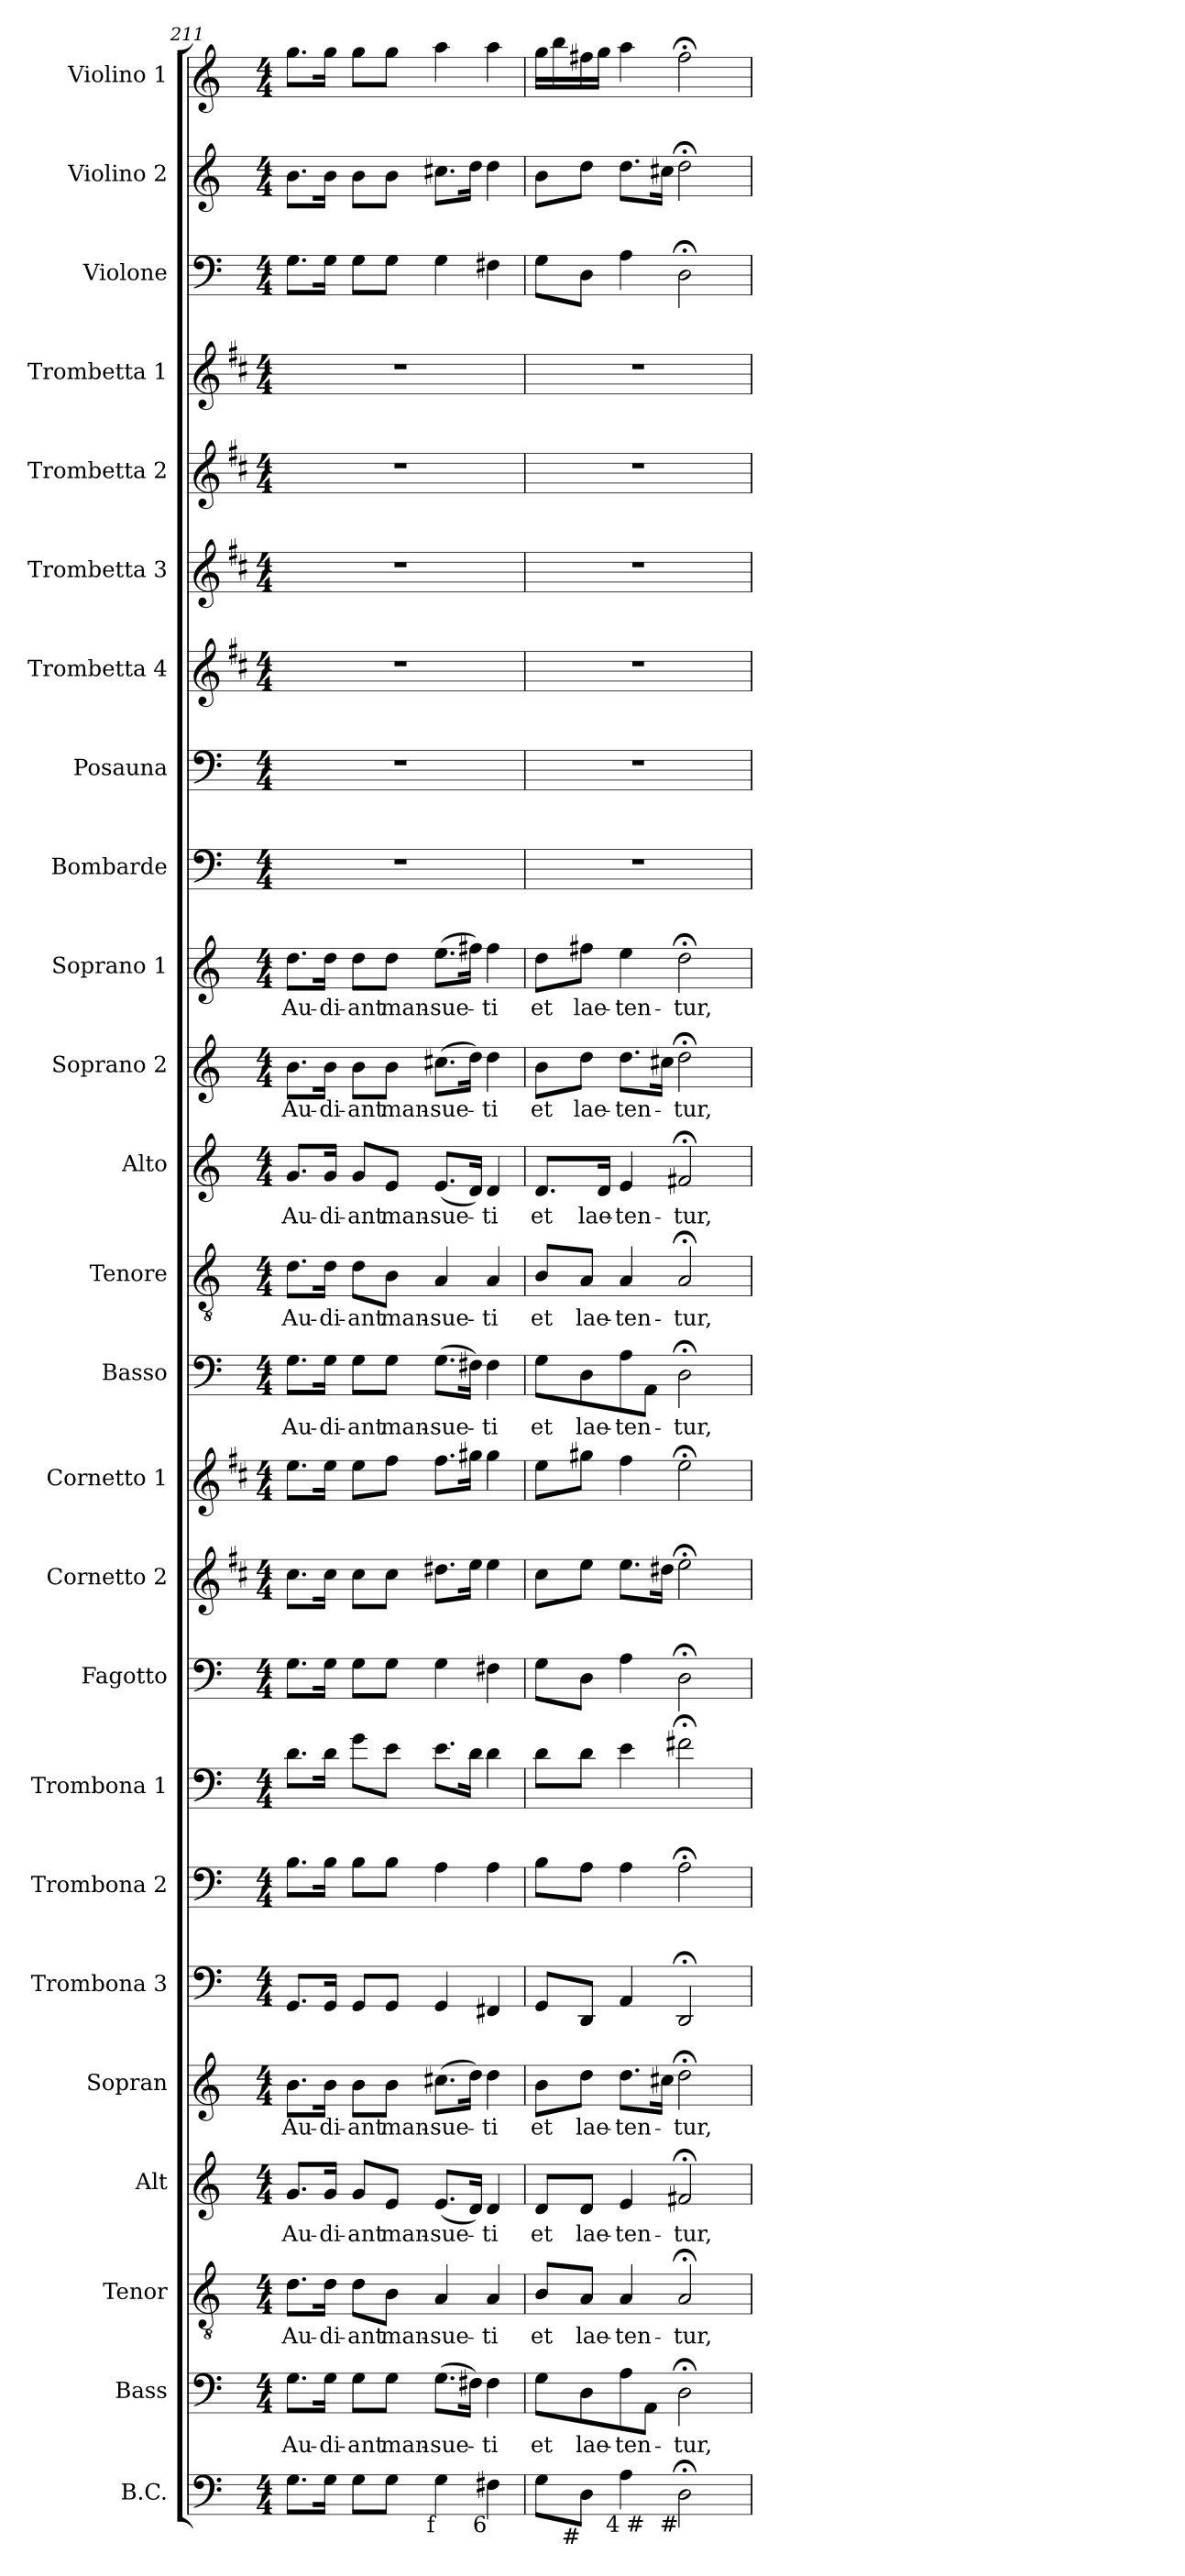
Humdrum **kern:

**kern	**kern	**text	**kern	**text	**kern	**text	**kern	**text	**kern	**kern	**kern	**kern	**kern	**kern	**kern	**text	**kern	**text	**kern	**text	**kern	**text	**kern	**text	**kern	**kern	**kern	**kern	**kern	**kern	**kern	**kern	**kern
*part25	*part24	*part24	*part23	*part23	*part22	*part22	*part21	*part21	*part20	*part19	*part18	*part17	*part16	*part15	*part14	*part14	*part13	*part13	*part12	*part12	*part11	*part11	*part10	*part10	*part9	*part8	*part7	*part6	*part5	*part4	*part3	*part2	*part1
*staff25	*staff24	*staff24	*staff23	*staff23	*staff22	*staff22	*staff21	*staff21	*staff20	*staff19	*staff18	*staff17	*staff16	*staff15	*staff14	*staff14	*staff13	*staff13	*staff12	*staff12	*staff11	*staff11	*staff10	*staff10	*staff9	*staff8	*staff7	*staff6	*staff5	*staff4	*staff3	*staff2	*staff1
*I"B.C.	*I"Bass	*	*I"Tenor	*	*I"Alt	*	*I"Sopran	*	*I"Trombona 3	*I"Trombona 2	*I"Trombona 1	*I"Fagotto	*I"Cornetto 2	*I"Cornetto 1	*I"Basso	*	*I"Tenore	*	*I"Alto	*	*I"Soprano 2	*	*I"Soprano 1	*	*I"Bombarde	*I"Posauna	*I"Trombetta 4	*I"Trombetta 3	*I"Trombetta 2	*I"Trombetta 1	*I"Violone	*I"Violino 2	*I"Violino 1
*I'B.C.	*I'B.	*	*I'T.	*	*I'A.	*	*I'S.	*	*I'Tbn. 2	*I'Tbn. 2	*I'Tbn. 1	*I'Fag.	*I'Cor. 2	*I'Cor. 1	*I'B.	*	*I'T.	*	*I'A.	*	*I'S.	*	*I'S.	*	*	*	*	*	*	*	*	*I'Vl. 2	*I'Vl. 1
!!LO:PB:g=z
*clefF4	*clefF4	*	*clefGv2	*	*clefG2	*	*clefG2	*	*clefF4	*clefF4	*clefF4	*clefF4	*clefG2	*clefG2	*clefF4	*	*clefGv2	*	*clefG2	*	*clefG2	*	*clefG2	*	*clefF4	*clefF4	*clefG2	*clefG2	*clefG2	*clefG2	*clefF4	*clefG2	*clefG2
*	*	*	*ITrd7c12	*	*	*	*	*	*	*	*	*	*ITrd1c2	*ITrd1c2	*	*	*ITrd7c12	*	*	*	*	*	*	*	*	*	*ITrd1c2	*ITrd1c2	*ITrd1c2	*ITrd1c2	*	*	*
*k[]	*k[]	*	*k[]	*	*k[]	*	*k[]	*	*k[]	*k[]	*k[]	*k[]	*k[]	*k[]	*k[]	*	*k[]	*	*k[]	*	*k[]	*	*k[]	*	*k[]	*k[]	*k[]	*k[]	*k[]	*k[]	*k[]	*k[]	*k[]
*C:	*C:	*	*C:	*	*C:	*	*C:	*	*C:	*C:	*C:	*C:	*C:	*C:	*C:	*	*C:	*	*C:	*	*C:	*	*C:	*	*C:	*C:	*C:	*C:	*C:	*C:	*C:	*C:	*C:
*M4/4	*M4/4	*	*M4/4	*	*M4/4	*	*M4/4	*	*M4/4	*M4/4	*M4/4	*M4/4	*M4/4	*M4/4	*M4/4	*	*M4/4	*	*M4/4	*	*M4/4	*	*M4/4	*	*M4/4	*M4/4	*M4/4	*M4/4	*M4/4	*M4/4	*M4/4	*M4/4	*M4/4
*MM100	*MM100	*	*MM100	*	*MM100	*	*MM100	*	*MM100	*MM100	*MM100	*MM100	*MM100	*MM100	*MM100	*	*MM100	*	*MM100	*	*MM100	*	*MM100	*	*MM100	*MM100	*MM100	*MM100	*MM100	*MM100	*MM100	*MM100	*MM100
=211	=211	=211	=211	=211	=211	=211	=211	=211	=211	=211	=211	=211	=211	=211	=211	=211	=211	=211	=211	=211	=211	=211	=211	=211	=211	=211	=211	=211	=211	=211	=211	=211	=211
!	!	!LO:LY:b:color=#000000	!	!	!	!	!	!	!	!	!	!	!	!	!	!	!	!	!	!	!	!	!	!	!	!	!	!	!	!	!	!	!
!	!	!	!	!LO:LY:b:color=#000000	!	!	!	!	!	!	!	!	!	!	!	!	!	!	!	!	!	!	!	!	!	!	!	!	!	!	!	!	!
!	!	!	!	!	!	!LO:LY:b:color=#000000	!	!	!	!	!	!	!	!	!	!	!	!	!	!	!	!	!	!	!	!	!	!	!	!	!	!	!
!	!	!	!	!	!	!	!	!LO:LY:b:color=#000000	!	!	!	!	!	!	!	!	!	!	!	!	!	!	!	!	!	!	!	!	!	!	!	!	!
!	!	!	!	!	!	!	!	!	!	!	!	!	!	!	!	!LO:LY:b:color=#000000	!	!	!	!	!	!	!	!	!	!	!	!	!	!	!	!	!
!	!	!	!	!	!	!	!	!	!	!	!	!	!	!	!	!	!	!LO:LY:b:color=#000000	!	!	!	!	!	!	!	!	!	!	!	!	!	!	!
!	!	!	!	!	!	!	!	!	!	!	!	!	!	!	!	!	!	!	!	!LO:LY:b:color=#000000	!	!	!	!	!	!	!	!	!	!	!	!	!
!	!	!	!	!	!	!	!	!	!	!	!	!	!	!	!	!	!	!	!	!	!	!LO:LY:b:color=#000000	!	!	!	!	!	!	!	!	!	!	!
!	!	!	!	!	!	!	!	!	!	!	!	!	!	!	!	!	!	!	!	!	!	!	!	!LO:LY:b:color=#000000	!	!	!	!	!	!	!	!	!
8.Gi\L	8.Gi\L	Au-	8.Di\L	Au-	8.gi/L	Au-	8.bi\L	Au-	8.GGi/L	8.Bi\L	8.di\L	8.Gi\L	8.bi\L	8.ddi\L	8.Gi\L	Au-	8.Di\L	Au-	8.gi/L	Au-	8.bi\L	Au-	8.ddi\L	Au-	1r	1r	1r	1r	1r	1r	8.Gi\L	8.bi\L	8.ggi\L
!	!	!LO:LY:b:color=#000000	!	!	!	!	!	!	!	!	!	!	!	!	!	!	!	!	!	!	!	!	!	!	!	!	!	!	!	!	!	!	!
!	!	!	!	!LO:LY:b:color=#000000	!	!	!	!	!	!	!	!	!	!	!	!	!	!	!	!	!	!	!	!	!	!	!	!	!	!	!	!	!
!	!	!	!	!	!	!LO:LY:b:color=#000000	!	!	!	!	!	!	!	!	!	!	!	!	!	!	!	!	!	!	!	!	!	!	!	!	!	!	!
!	!	!	!	!	!	!	!	!LO:LY:b:color=#000000	!	!	!	!	!	!	!	!	!	!	!	!	!	!	!	!	!	!	!	!	!	!	!	!	!
!	!	!	!	!	!	!	!	!	!	!	!	!	!	!	!	!LO:LY:b:color=#000000	!	!	!	!	!	!	!	!	!	!	!	!	!	!	!	!	!
!	!	!	!	!	!	!	!	!	!	!	!	!	!	!	!	!	!	!LO:LY:b:color=#000000	!	!	!	!	!	!	!	!	!	!	!	!	!	!	!
!	!	!	!	!	!	!	!	!	!	!	!	!	!	!	!	!	!	!	!	!LO:LY:b:color=#000000	!	!	!	!	!	!	!	!	!	!	!	!	!
!	!	!	!	!	!	!	!	!	!	!	!	!	!	!	!	!	!	!	!	!	!	!LO:LY:b:color=#000000	!	!	!	!	!	!	!	!	!	!	!
!	!	!	!	!	!	!	!	!	!	!	!	!	!	!	!	!	!	!	!	!	!	!	!	!LO:LY:b:color=#000000	!	!	!	!	!	!	!	!	!
16Gi\Jk	16Gi\Jk	-di-	16Di\Jk	-di-	16gi/Jk	-di-	16bi\Jk	-di-	16GGi/Jk	16Bi\Jk	16di\Jk	16Gi\Jk	16bi\Jk	16ddi\Jk	16Gi\Jk	-di-	16Di\Jk	-di-	16gi/Jk	-di-	16bi\Jk	-di-	16ddi\Jk	-di-	.	.	.	.	.	.	16Gi\Jk	16bi\Jk	16ggi\Jk
!	!	!LO:LY:b:color=#000000	!	!	!	!	!	!	!	!	!	!	!	!	!	!	!	!	!	!	!	!	!	!	!	!	!	!	!	!	!	!	!
!	!	!	!	!LO:LY:b:color=#000000	!	!	!	!	!	!	!	!	!	!	!	!	!	!	!	!	!	!	!	!	!	!	!	!	!	!	!	!	!
!	!	!	!	!	!	!LO:LY:b:color=#000000	!	!	!	!	!	!	!	!	!	!	!	!	!	!	!	!	!	!	!	!	!	!	!	!	!	!	!
!	!	!	!	!	!	!	!	!LO:LY:b:color=#000000	!	!	!	!	!	!	!	!	!	!	!	!	!	!	!	!	!	!	!	!	!	!	!	!	!
!	!	!	!	!	!	!	!	!	!	!	!	!	!	!	!	!LO:LY:b:color=#000000	!	!	!	!	!	!	!	!	!	!	!	!	!	!	!	!	!
!	!	!	!	!	!	!	!	!	!	!	!	!	!	!	!	!	!	!LO:LY:b:color=#000000	!	!	!	!	!	!	!	!	!	!	!	!	!	!	!
!	!	!	!	!	!	!	!	!	!	!	!	!	!	!	!	!	!	!	!	!LO:LY:b:color=#000000	!	!	!	!	!	!	!	!	!	!	!	!	!
!	!	!	!	!	!	!	!	!	!	!	!	!	!	!	!	!	!	!	!	!	!	!LO:LY:b:color=#000000	!	!	!	!	!	!	!	!	!	!	!
!	!	!	!	!	!	!	!	!	!	!	!	!	!	!	!	!	!	!	!	!	!	!	!	!LO:LY:b:color=#000000	!	!	!	!	!	!	!	!	!
8Gi\L	8Gi\L	-ant	8Di\L	-ant	8gi/L	-ant	8bi\L	-ant	8GGi/L	8Bi\L	8gi\L	8Gi\L	8bi\L	8ddi\L	8Gi\L	-ant	8Di\L	-ant	8gi/L	-ant	8bi\L	-ant	8ddi\L	-ant	.	.	.	.	.	.	8Gi\L	8bi\L	8ggi\L
!	!	!LO:LY:b:color=#000000	!	!	!	!	!	!	!	!	!	!	!	!	!	!	!	!	!	!	!	!	!	!	!	!	!	!	!	!	!	!	!
!	!	!	!	!LO:LY:b:color=#000000	!	!	!	!	!	!	!	!	!	!	!	!	!	!	!	!	!	!	!	!	!	!	!	!	!	!	!	!	!
!	!	!	!	!	!	!LO:LY:b:color=#000000	!	!	!	!	!	!	!	!	!	!	!	!	!	!	!	!	!	!	!	!	!	!	!	!	!	!	!
!	!	!	!	!	!	!	!	!LO:LY:b:color=#000000	!	!	!	!	!	!	!	!	!	!	!	!	!	!	!	!	!	!	!	!	!	!	!	!	!
!	!	!	!	!	!	!	!	!	!	!	!	!	!	!	!	!LO:LY:b:color=#000000	!	!	!	!	!	!	!	!	!	!	!	!	!	!	!	!	!
!	!	!	!	!	!	!	!	!	!	!	!	!	!	!	!	!	!	!LO:LY:b:color=#000000	!	!	!	!	!	!	!	!	!	!	!	!	!	!	!
!	!	!	!	!	!	!	!	!	!	!	!	!	!	!	!	!	!	!	!	!LO:LY:b:color=#000000	!	!	!	!	!	!	!	!	!	!	!	!	!
!	!	!	!	!	!	!	!	!	!	!	!	!	!	!	!	!	!	!	!	!	!	!LO:LY:b:color=#000000	!	!	!	!	!	!	!	!	!	!	!
!	!	!	!	!	!	!	!	!	!	!	!	!	!	!	!	!	!	!	!	!	!	!	!	!LO:LY:b:color=#000000	!	!	!	!	!	!	!	!	!
8Gi\J	8Gi\J	man-	8BBi\J	man-	8ei/J	man-	8bi\J	man-	8GGi/J	8Bi\J	8ei\J	8Gi\J	8bi\J	8eei\J	8Gi\J	man-	8BBi\J	man-	8ei/J	man-	8bi\J	man-	8ddi\J	man-	.	.	.	.	.	.	8Gi\J	8bi\J	8ggi\J
!	!	!LO:LY:b:color=#000000	!	!	!	!	!	!	!	!	!	!	!	!	!	!	!	!	!	!	!	!	!	!	!	!	!	!	!	!	!	!	!
!	!	!	!	!LO:LY:b:color=#000000	!	!	!	!	!	!	!	!	!	!	!	!	!	!	!	!	!	!	!	!	!	!	!	!	!	!	!	!	!
!	!	!	!	!	!	!LO:LY:b:color=#000000	!	!	!	!	!	!	!	!	!	!	!	!	!	!	!	!	!	!	!	!	!	!	!	!	!	!	!
!	!	!	!	!	!	!	!	!LO:LY:b:color=#000000	!	!	!	!	!	!	!	!	!	!	!	!	!	!	!	!	!	!	!	!	!	!	!	!	!
!	!	!	!	!	!	!	!	!	!	!	!	!	!	!	!	!LO:LY:b:color=#000000	!	!	!	!	!	!	!	!	!	!	!	!	!	!	!	!	!
!	!	!	!	!	!	!	!	!	!	!	!	!	!	!	!	!	!	!LO:LY:b:color=#000000	!	!	!	!	!	!	!	!	!	!	!	!	!	!	!
!	!	!	!	!	!	!	!	!	!	!	!	!	!	!	!	!	!	!	!	!LO:LY:b:color=#000000	!	!	!	!	!	!	!	!	!	!	!	!	!
!	!	!	!	!	!	!	!	!	!	!	!	!	!	!	!	!	!	!	!	!	!	!LO:LY:b:color=#000000	!	!	!	!	!	!	!	!	!	!	!
!LO:TX:b:rj:t=f	!	!	!	!	!	!	!	!	!	!	!	!	!	!	!	!	!	!	!	!	!	!	!	!	!	!	!	!	!	!	!	!	!
!	!	!	!	!	!	!	!	!	!	!	!	!	!	!	!	!	!	!	!	!	!	!	!	!LO:LY:b:color=#000000	!	!	!	!	!	!	!	!	!
4Gi\	(8.Gi\L	-sue-	4AAi/	-sue-	(8.ei/L	-sue-	(8.cc#Xi\L	-sue-	4GGi/	4Ai\	8.ei\L	4Gi\	8.cc#Xi\L	8.eei\L	(8.Gi\L	-sue-	4AAi/	-sue-	(8.ei/L	-sue-	(8.cc#Xi\L	-sue-	(8.eei\L	-sue-	.	.	.	.	.	.	4Gi\	8.cc#Xi\L	4aai\
.	16F#Xi\Jk)	.	.	.	16di/Jk)	.	16ddi\Jk)	.	.	.	16di\Jk	.	16ddi\Jk	16ff#Xi\Jk	16F#Xi\Jk)	.	.	.	16di/Jk)	.	16ddi\Jk)	.	16ff#Xi\Jk)	.	.	.	.	.	.	.	.	16ddi\Jk	.
!	!	!LO:LY:b:color=#000000	!	!	!	!	!	!	!	!	!	!	!	!	!	!	!	!	!	!	!	!	!	!	!	!	!	!	!	!	!	!	!
!	!	!	!	!LO:LY:b:color=#000000	!	!	!	!	!	!	!	!	!	!	!	!	!	!	!	!	!	!	!	!	!	!	!	!	!	!	!	!	!
!	!	!	!	!	!	!LO:LY:b:color=#000000	!	!	!	!	!	!	!	!	!	!	!	!	!	!	!	!	!	!	!	!	!	!	!	!	!	!	!
!	!	!	!	!	!	!	!	!LO:LY:b:color=#000000	!	!	!	!	!	!	!	!	!	!	!	!	!	!	!	!	!	!	!	!	!	!	!	!	!
!	!	!	!	!	!	!	!	!	!	!	!	!	!	!	!	!LO:LY:b:color=#000000	!	!	!	!	!	!	!	!	!	!	!	!	!	!	!	!	!
!	!	!	!	!	!	!	!	!	!	!	!	!	!	!	!	!	!	!LO:LY:b:color=#000000	!	!	!	!	!	!	!	!	!	!	!	!	!	!	!
!	!	!	!	!	!	!	!	!	!	!	!	!	!	!	!	!	!	!	!	!LO:LY:b:color=#000000	!	!	!	!	!	!	!	!	!	!	!	!	!
!	!	!	!	!	!	!	!	!	!	!	!	!	!	!	!	!	!	!	!	!	!	!LO:LY:b:color=#000000	!	!	!	!	!	!	!	!	!	!	!
!LO:TX:b:rj:t=6	!	!	!	!	!	!	!	!	!	!	!	!	!	!	!	!	!	!	!	!	!	!	!	!	!	!	!	!	!	!	!	!	!
!	!	!	!	!	!	!	!	!	!	!	!	!	!	!	!	!	!	!	!	!	!	!	!	!LO:LY:b:color=#000000	!	!	!	!	!	!	!	!	!
4F#Xi\	4F#i\	-ti	4AAi/	-ti	4di/	-ti	4ddi\	-ti	4FF#Xi/	4Ai\	4di\	4F#Xi\	4ddi\	4ff#i\	4F#i\	-ti	4AAi/	-ti	4di/	-ti	4ddi\	-ti	4ff#i\	-ti	.	.	.	.	.	.	4F#Xi\	4ddi\	4aai\
=212	=212	=212	=212	=212	=212	=212	=212	=212	=212	=212	=212	=212	=212	=212	=212	=212	=212	=212	=212	=212	=212	=212	=212	=212	=212	=212	=212	=212	=212	=212	=212	=212	=212
!	!	!LO:LY:b:color=#000000	!	!	!	!	!	!	!	!	!	!	!	!	!	!	!	!	!	!	!	!	!	!	!	!	!	!	!	!	!	!	!
!	!	!	!	!LO:LY:b:color=#000000	!	!	!	!	!	!	!	!	!	!	!	!	!	!	!	!	!	!	!	!	!	!	!	!	!	!	!	!	!
!	!	!	!	!	!	!LO:LY:b:color=#000000	!	!	!	!	!	!	!	!	!	!	!	!	!	!	!	!	!	!	!	!	!	!	!	!	!	!	!
!	!	!	!	!	!	!	!	!LO:LY:b:color=#000000	!	!	!	!	!	!	!	!	!	!	!	!	!	!	!	!	!	!	!	!	!	!	!	!	!
!	!	!	!	!	!	!	!	!	!	!	!	!	!	!	!	!LO:LY:b:color=#000000	!	!	!	!	!	!	!	!	!	!	!	!	!	!	!	!	!
!	!	!	!	!	!	!	!	!	!	!	!	!	!	!	!	!	!	!LO:LY:b:color=#000000	!	!	!	!	!	!	!	!	!	!	!	!	!	!	!
!	!	!	!	!	!	!	!	!	!	!	!	!	!	!	!	!	!	!	!	!LO:LY:b:color=#000000	!	!	!	!	!	!	!	!	!	!	!	!	!
!	!	!	!	!	!	!	!	!	!	!	!	!	!	!	!	!	!	!	!	!	!	!LO:LY:b:color=#000000	!	!	!	!	!	!	!	!	!	!	!
!	!	!	!	!	!	!	!	!	!	!	!	!	!	!	!	!	!	!	!	!	!	!	!	!LO:LY:b:color=#000000	!	!	!	!	!	!	!	!	!
*^	*	*	*	*	*	*	*	*	*	*	*	*	*	*	*	*	*	*	*	*	*	*	*	*	*	*	*	*	*	*	*	*	*
8Gi\L	4.ryy	8Gi\L	et	8BBi/L	et	8di/L	et	8bi\L	et	8GGi/L	8Bi\L	8di\L	8Gi\L	8bi\L	8ddi\L	8Gi\L	et	8BBi/L	et	8.di/L	et	8bi\L	et	8ddi\L	et	1r	1r	1r	1r	1r	1r	8Gi\L	8bi\L	16ggi\LL
.	.	.	.	.	.	.	.	.	.	.	.	.	.	.	.	.	.	.	.	.	.	.	.	.	.	.	.	.	.	.	.	.	.	16bbi\
!	!	!	!LO:LY:b:color=#000000	!	!	!	!	!	!	!	!	!	!	!	!	!	!	!	!	!	!	!	!	!	!	!	!	!	!	!	!	!	!	!
!	!	!	!	!	!LO:LY:b:color=#000000	!	!	!	!	!	!	!	!	!	!	!	!	!	!	!	!	!	!	!	!	!	!	!	!	!	!	!	!	!
!	!	!	!	!	!	!	!LO:LY:b:color=#000000	!	!	!	!	!	!	!	!	!	!	!	!	!	!	!	!	!	!	!	!	!	!	!	!	!	!	!
!	!	!	!	!	!	!	!	!	!LO:LY:b:color=#000000	!	!	!	!	!	!	!	!	!	!	!	!	!	!	!	!	!	!	!	!	!	!	!	!	!
!	!	!	!	!	!	!	!	!	!	!	!	!	!	!	!	!	!LO:LY:b:color=#000000	!	!	!	!	!	!	!	!	!	!	!	!	!	!	!	!	!
!	!	!	!	!	!	!	!	!	!	!	!	!	!	!	!	!	!	!	!LO:LY:b:color=#000000	!	!	!	!	!	!	!	!	!	!	!	!	!	!	!
!	!	!	!	!	!	!	!	!	!	!	!	!	!	!	!	!	!	!	!	!	!	!	!LO:LY:b:color=#000000	!	!	!	!	!	!	!	!	!	!	!
!LO:TX:b:rj:t=#	!	!	!	!	!	!	!	!	!	!	!	!	!	!	!	!	!	!	!	!	!	!	!	!	!	!	!	!	!	!	!	!	!	!
!	!	!	!	!	!	!	!	!	!	!	!	!	!	!	!	!	!	!	!	!	!	!	!	!	!LO:LY:b:color=#000000	!	!	!	!	!	!	!	!	!
8Di\J	.	8Di\	lae-	8AAi/J	lae-	8di/J	lae-	8ddi\J	lae-	8DDi/J	8Ai\J	8di\J	8Di\J	8ddi\J	8ff#Xi\J	8Di\	lae-	8AAi/J	lae-	.	.	8ddi\J	lae-	8ff#Xi\J	lae-	.	.	.	.	.	.	8Di\J	8ddi\J	16ff#Xi\
!	!	!	!	!	!	!	!	!	!	!	!	!	!	!	!	!	!	!	!	!	!LO:LY:b:color=#000000	!	!	!	!	!	!	!	!	!	!	!	!	!
.	.	.	.	.	.	.	.	.	.	.	.	.	.	.	.	.	.	.	.	16di/Jk	lae-	.	.	.	.	.	.	.	.	.	.	.	.	16ggi\JJ
!	!	!	!LO:LY:b:color=#000000	!	!	!	!	!	!	!	!	!	!	!	!	!	!	!	!	!	!	!	!	!	!	!	!	!	!	!	!	!	!	!
!	!	!	!	!	!LO:LY:b:color=#000000	!	!	!	!	!	!	!	!	!	!	!	!	!	!	!	!	!	!	!	!	!	!	!	!	!	!	!	!	!
!	!	!	!	!	!	!	!LO:LY:b:color=#000000	!	!	!	!	!	!	!	!	!	!	!	!	!	!	!	!	!	!	!	!	!	!	!	!	!	!	!
!	!	!	!	!	!	!	!	!	!LO:LY:b:color=#000000	!	!	!	!	!	!	!	!	!	!	!	!	!	!	!	!	!	!	!	!	!	!	!	!	!
!	!	!	!	!	!	!	!	!	!	!	!	!	!	!	!	!	!LO:LY:b:color=#000000	!	!	!	!	!	!	!	!	!	!	!	!	!	!	!	!	!
!	!	!	!	!	!	!	!	!	!	!	!	!	!	!	!	!	!	!	!LO:LY:b:color=#000000	!	!	!	!	!	!	!	!	!	!	!	!	!	!	!
!	!	!	!	!	!	!	!	!	!	!	!	!	!	!	!	!	!	!	!	!	!LO:LY:b:color=#000000	!	!	!	!	!	!	!	!	!	!	!	!	!
!	!	!	!	!	!	!	!	!	!	!	!	!	!	!	!	!	!	!	!	!	!	!	!LO:LY:b:color=#000000	!	!	!	!	!	!	!	!	!	!	!
!LO:TX:b:rj:t=4	!	!	!	!	!	!	!	!	!	!	!	!	!	!	!	!	!	!	!	!	!	!	!	!	!	!	!	!	!	!	!	!	!	!
!	!	!	!	!	!	!	!	!	!	!	!	!	!	!	!	!	!	!	!	!	!	!	!	!	!LO:LY:b:color=#000000	!	!	!	!	!	!	!	!	!
4Ai\	.	8Ai\	-ten-	4AAi/	-ten-	4ei/	-ten-	8.ddi\L	-ten-	4AAi/	4Ai\	4ei\	4Ai\	8.ddi\L	4eei\	8Ai\	-ten-	4AAi/	-ten-	4ei/	-ten-	8.ddi\L	-ten-	4eei\	-ten-	.	.	.	.	.	.	4Ai\	8.ddi\L	4aai\
!	!LO:TX:b:rj:t=#	!	!	!	!	!	!	!	!	!	!	!	!	!	!	!	!	!	!	!	!	!	!	!	!	!	!	!	!	!	!	!	!	!
.	2ryy	8AAi\J	.	.	.	.	.	.	.	.	.	.	.	.	.	8AAi\J	.	.	.	.	.	.	.	.	.	.	.	.	.	.	.	.	.	.
.	.	.	.	.	.	.	.	16cc#Xi\Jk	.	.	.	.	.	16cc#Xi\Jk	.	.	.	.	.	.	.	16cc#Xi\Jk	.	.	.	.	.	.	.	.	.	.	16cc#Xi\Jk	.
!	!	!	!LO:LY:b:color=#000000	!	!	!	!	!	!	!	!	!	!	!	!	!	!	!	!	!	!	!	!	!	!	!	!	!	!	!	!	!	!	!
!	!	!	!	!	!LO:LY:b:color=#000000	!	!	!	!	!	!	!	!	!	!	!	!	!	!	!	!	!	!	!	!	!	!	!	!	!	!	!	!	!
!	!	!	!	!	!	!	!LO:LY:b:color=#000000	!	!	!	!	!	!	!	!	!	!	!	!	!	!	!	!	!	!	!	!	!	!	!	!	!	!	!
!	!	!	!	!	!	!	!	!	!LO:LY:b:color=#000000	!	!	!	!	!	!	!	!	!	!	!	!	!	!	!	!	!	!	!	!	!	!	!	!	!
!	!	!	!	!	!	!	!	!	!	!	!	!	!	!	!	!	!LO:LY:b:color=#000000	!	!	!	!	!	!	!	!	!	!	!	!	!	!	!	!	!
!	!	!	!	!	!	!	!	!	!	!	!	!	!	!	!	!	!	!	!LO:LY:b:color=#000000	!	!	!	!	!	!	!	!	!	!	!	!	!	!	!
!	!	!	!	!	!	!	!	!	!	!	!	!	!	!	!	!	!	!	!	!	!LO:LY:b:color=#000000	!	!	!	!	!	!	!	!	!	!	!	!	!
!	!	!	!	!	!	!	!	!	!	!	!	!	!	!	!	!	!	!	!	!	!	!	!LO:LY:b:color=#000000	!	!	!	!	!	!	!	!	!	!	!
!LO:TX:b:rj:t=#	!	!	!	!	!	!	!	!	!	!	!	!	!	!	!	!	!	!	!	!	!	!	!	!	!	!	!	!	!	!	!	!	!	!
!	!	!	!	!	!	!	!	!	!	!	!	!	!	!	!	!	!	!	!	!	!	!	!	!	!LO:LY:b:color=#000000	!	!	!	!	!	!	!	!	!
2D;i\	.	2D;i\	-tur,	2AA;i/	-tur,	2f#X;i/	-tur,	2dd;i\	-tur,	2DD;i/	2A;i\	2f#X;i\	2D;i\	2dd;i\	2dd;i\	2D;i\	-tur,	2AA;i/	-tur,	2f#X;i/	-tur,	2dd;i\	-tur,	2dd;i\	-tur,	.	.	.	.	.	.	2D;i\	2dd;i\	2ff#;i\
.	8ryy	.	.	.	.	.	.	.	.	.	.	.	.	.	.	.	.	.	.	.	.	.	.	.	.	.	.	.	.	.	.	.	.	.
*v	*v	*	*	*	*	*	*	*	*	*	*	*	*	*	*	*	*	*	*	*	*	*	*	*	*	*	*	*	*	*	*	*	*	*
=	=	=	=	=	=	=	=	=	=	=	=	=	=	=	=	=	=	=	=	=	=	=	=	=	=	=	=	=	=	=	=	=	=
*-	*-	*-	*-	*-	*-	*-	*-	*-	*-	*-	*-	*-	*-	*-	*-	*-	*-	*-	*-	*-	*-	*-	*-	*-	*-	*-	*-	*-	*-	*-	*-	*-	*-
